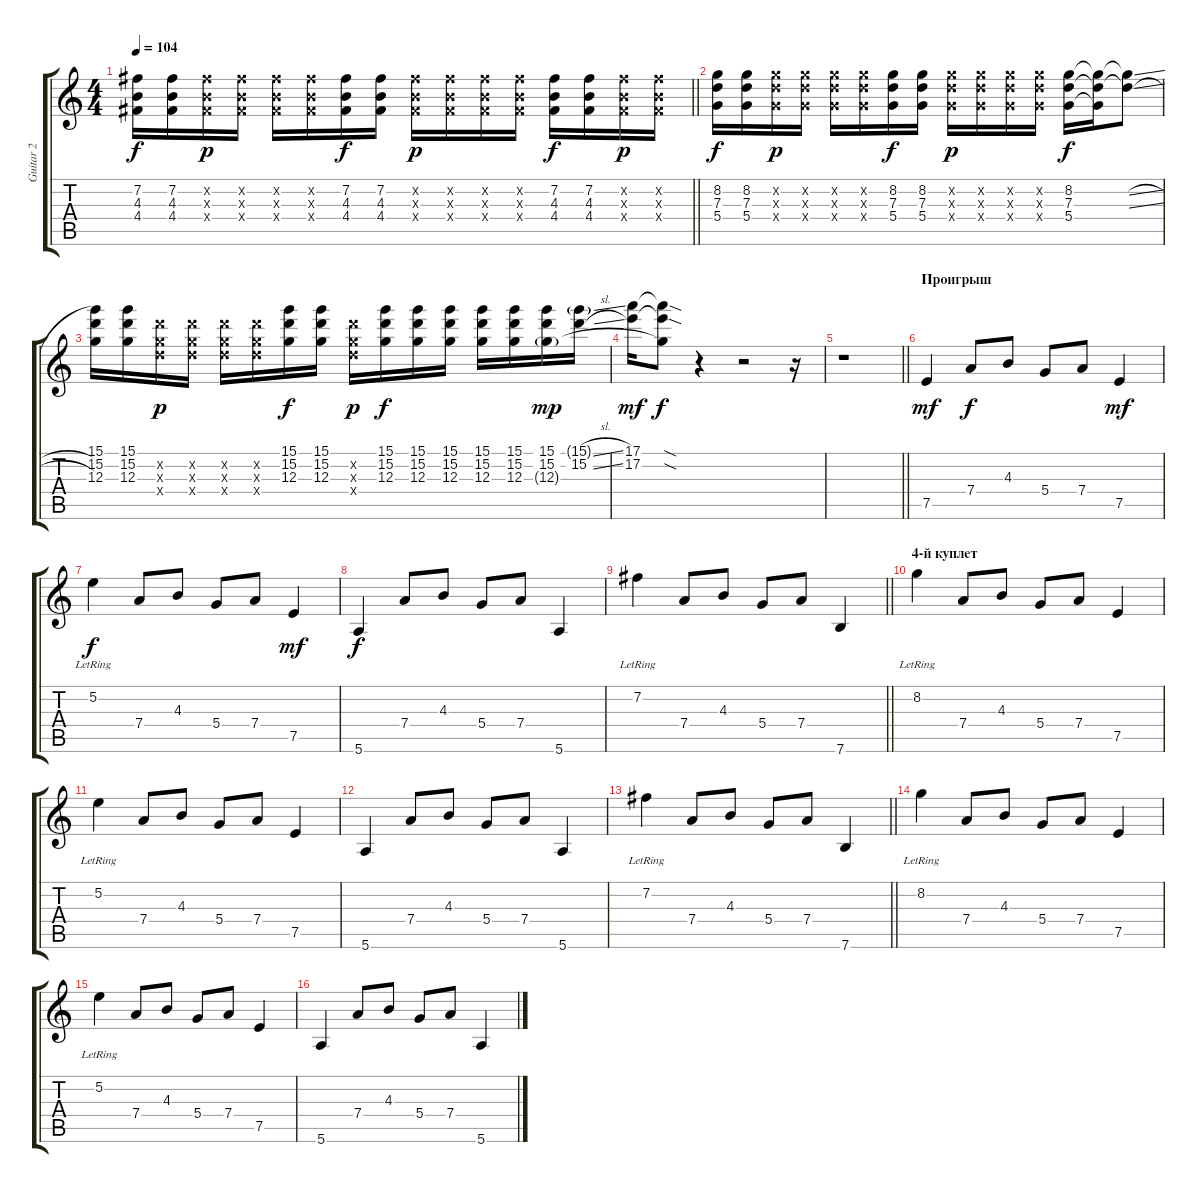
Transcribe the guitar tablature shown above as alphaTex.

\track ("Guitar 2" "Guitar 2") {instrument electricguitarclean}
\staff {score tabs}
\tuning (E4 B3 G3 D3 A2 E2) {hide}
\ts (4 4)
\tempo 104
\clef g2
\barLineRight lightlight
\ks c
(7.2 4.3 4.4).16{dy f} (7.2 4.3 4.4).16 (7.2{x} 4.3{x} 4.4{x}).16{dy p} (7.2{x} 4.3{x} 4.4{x}).16 (7.2{x} 4.3{x} 4.4{x}).16 (7.2{x} 4.3{x} 4.4{x}).16 (7.2 4.3 4.4).16{dy f} (7.2 4.3 4.4).16 (7.2{x} 4.3{x} 4.4{x}).16{dy p} (7.2{x} 4.3{x} 4.4{x}).16 (7.2{x} 4.3{x} 4.4{x}).16 (7.2{x} 4.3{x} 4.4{x}).16 (7.2 4.3 4.4).16{dy f} (7.2 4.3 4.4).16 (7.2{x} 4.3{x} 4.4{x}).16{dy p} (7.2{x} 4.3{x} 4.4{x}).16 |
\section ("" "")
(8.2 7.3 5.4).16{dy f} (8.2 7.3 5.4).16 (8.2{x} 7.3{x} 5.4{x}).16{dy p} (8.2{x} 7.3{x} 5.4{x}).16 (8.2{x} 7.3{x} 5.4{x}).16 (8.2{x} 7.3{x} 5.4{x}).16 (8.2 7.3 5.4).16{dy f} (8.2 7.3 5.4).16 (8.2{x} 7.3{x} 5.4{x}).16{dy p} (8.2{x} 7.3{x} 5.4{x}).16 (8.2{x} 7.3{x} 5.4{x}).16 (8.2{x} 7.3{x} 5.4{x}).16 (8.2 7.3 5.4).16{dy f} (8.2{t} 7.3{t} 5.4{t}).16 (8.2{sl t} 7.3{sl t}).8 |
(15.1 15.2 12.3).16 (15.1 15.2 12.3).16 (15.2{x} 12.3{x} 12.4{x}).16{dy p} (15.2{x} 12.3{x} 12.4{x}).16 (15.2{x} 12.3{x} 12.4{x}).16 (15.2{x} 12.3{x} 12.4{x}).16 (15.1 15.2 12.3).16{dy f} (15.1 15.2 12.3).16 (15.2{x} 12.3{x} 12.4{x}).16{dy p} (15.1 15.2 12.3).16{dy f} (15.1 15.2 12.3).16 (15.1 15.2 12.3).16 (15.1 15.2 12.3).16 (15.1 15.2 12.3).16 (15.1 15.2 12.3{g}).16{dy mp} (15.1{sl g} 15.2{sl}).16 |
(17.1 17.2).16{dy mf} (17.1{sod t} 17.2{sod t} 12.3{t}).8{dy f} r.4 r.2 r.16 |
\barLineRight lightlight
r.1 |
\section ("" "Проигрыш")
7.5.4{dy mf instrument electricguitarclean} 7.4.8{dy f} 4.3.8 5.4.8 7.4.8 7.5.4{dy mf} |
5.2{lr}.4{dy f} 7.4.8 4.3.8 5.4.8 7.4.8 7.5.4{dy mf} |
5.6.4{dy f} 7.4.8 4.3.8 5.4.8 7.4.8 5.6.4 |
\barLineRight lightlight
7.2{lr}.4 7.4.8 4.3.8 5.4.8 7.4.8 7.6.4 |
\section ("" "4-й куплет")
8.2{lr}.4 7.4.8 4.3.8 5.4.8 7.4.8 7.5.4 |
5.2{lr}.4 7.4.8 4.3.8 5.4.8 7.4.8 7.5.4 |
5.6.4 7.4.8 4.3.8 5.4.8 7.4.8 5.6.4 |
\barLineRight lightlight
7.2{lr}.4 7.4.8 4.3.8 5.4.8 7.4.8 7.6.4 |
\section ("" "")
8.2{lr}.4 7.4.8 4.3.8 5.4.8 7.4.8 7.5.4 |
5.2{lr}.4 7.4.8 4.3.8 5.4.8 7.4.8 7.5.4 |
5.6.4 7.4.8 4.3.8 5.4.8 7.4.8 5.6.4
